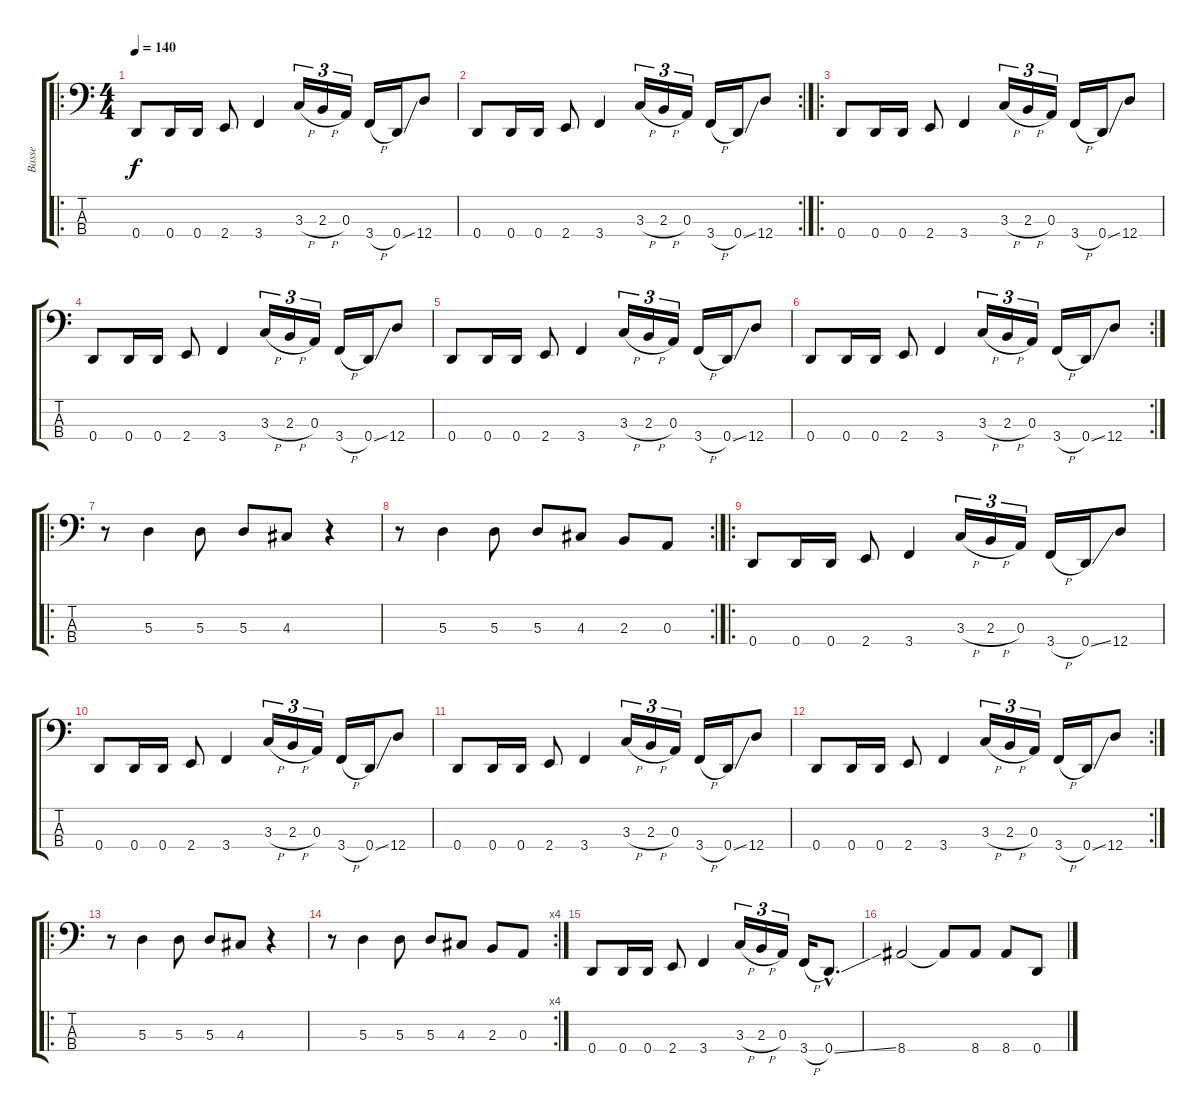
\track ("Basse" "Basse") {instrument electricbasspick}
\staff {score tabs}
\tuning (G2 D2 A1 D1) {hide}
\ro
\ts (4 4)
\tempo 140
\clef f4
\ks c
0.4.8{dy f} 0.4.16 0.4.16 2.4.8 3.4.4 3.3{h}.16{tu (3 2)} 2.3{h}.16{tu (3 2)} 0.3.16{tu (3 2)} 3.4{h}.16 0.4{ss}.16 12.4.8 |
\rc 2
0.4.8 0.4.16 0.4.16 2.4.8 3.4.4 3.3{h}.16{tu (3 2)} 2.3{h}.16{tu (3 2)} 0.3.16{tu (3 2)} 3.4{h}.16 0.4{ss}.16 12.4.8 |
\ro
0.4.8 0.4.16 0.4.16 2.4.8 3.4.4 3.3{h}.16{tu (3 2)} 2.3{h}.16{tu (3 2)} 0.3.16{tu (3 2)} 3.4{h}.16 0.4{ss}.16 12.4.8 |
0.4.8 0.4.16 0.4.16 2.4.8 3.4.4 3.3{h}.16{tu (3 2)} 2.3{h}.16{tu (3 2)} 0.3.16{tu (3 2)} 3.4{h}.16 0.4{ss}.16 12.4.8 |
0.4.8 0.4.16 0.4.16 2.4.8 3.4.4 3.3{h}.16{tu (3 2)} 2.3{h}.16{tu (3 2)} 0.3.16{tu (3 2)} 3.4{h}.16 0.4{ss}.16 12.4.8 |
\rc 2
0.4.8 0.4.16 0.4.16 2.4.8 3.4.4 3.3{h}.16{tu (3 2)} 2.3{h}.16{tu (3 2)} 0.3.16{tu (3 2)} 3.4{h}.16 0.4{ss}.16 12.4.8 |
\ro
r.8 5.3.4 5.3.8 5.3.8 4.3.8 r.4 |
\rc 2
r.8 5.3.4 5.3.8 5.3.8 4.3.8 2.3.8 0.3.8 |
\ro
0.4.8 0.4.16 0.4.16 2.4.8 3.4.4 3.3{h}.16{tu (3 2)} 2.3{h}.16{tu (3 2)} 0.3.16{tu (3 2)} 3.4{h}.16 0.4{ss}.16 12.4.8 |
0.4.8 0.4.16 0.4.16 2.4.8 3.4.4 3.3{h}.16{tu (3 2)} 2.3{h}.16{tu (3 2)} 0.3.16{tu (3 2)} 3.4{h}.16 0.4{ss}.16 12.4.8 |
0.4.8 0.4.16 0.4.16 2.4.8 3.4.4 3.3{h}.16{tu (3 2)} 2.3{h}.16{tu (3 2)} 0.3.16{tu (3 2)} 3.4{h}.16 0.4{ss}.16 12.4.8 |
\rc 2
0.4.8 0.4.16 0.4.16 2.4.8 3.4.4 3.3{h}.16{tu (3 2)} 2.3{h}.16{tu (3 2)} 0.3.16{tu (3 2)} 3.4{h}.16 0.4{ss}.16 12.4.8 |
\ro
r.8 5.3.4 5.3.8 5.3.8 4.3.8 r.4 |
\rc 4
r.8 5.3.4 5.3.8 5.3.8 4.3.8 2.3.8 0.3.8 |
0.4.8 0.4.16 0.4.16 2.4.8 3.4.4 3.3{h}.16{tu (3 2)} 2.3{h}.16{tu (3 2)} 0.3.16{tu (3 2)} 3.4{h}.16 0.4{ss hac}.8{d} |
8.4.2 8.4{t}.8 8.4.8 8.4.8 0.4.8
